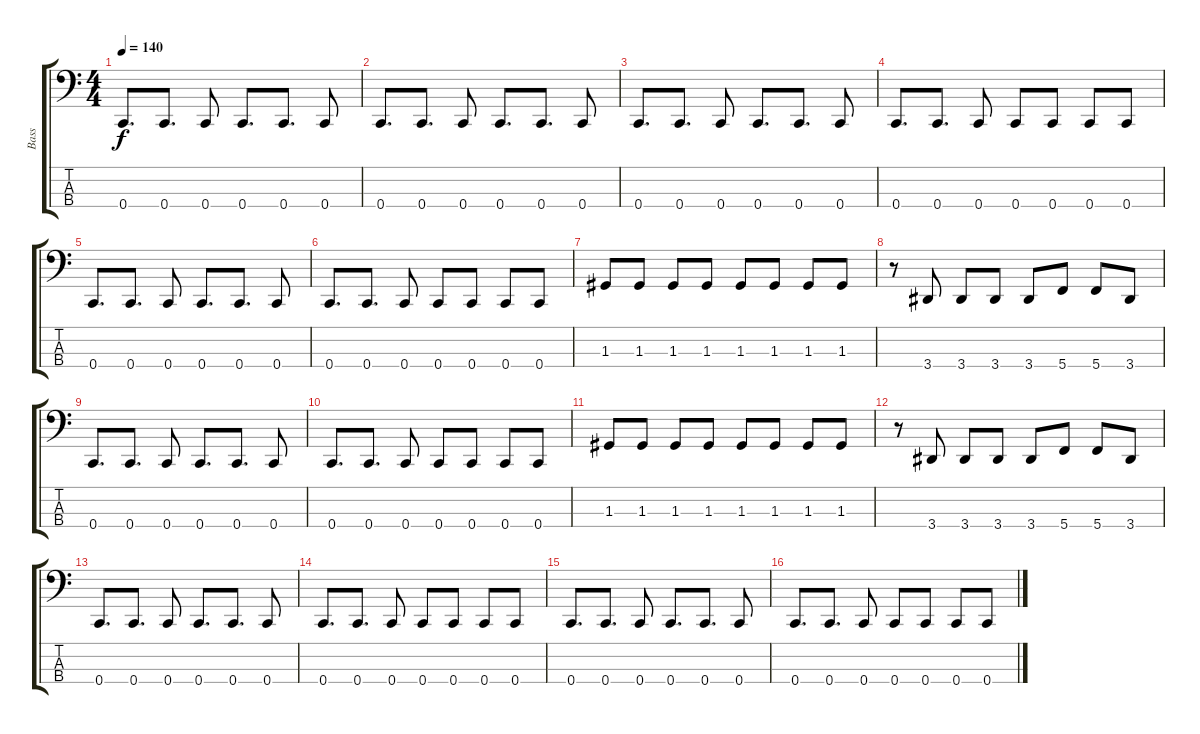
\track ("Bass" "Bass") {instrument electricbassfinger}
\staff {score tabs}
\tuning (F2 C2 G1 C1) {hide}
\ts (4 4)
\tempo 140
\clef f4
\ks c
0.4.8{d dy f} 0.4.8{d} 0.4.8 0.4.8{d} 0.4.8{d} 0.4.8 |
0.4.8{d} 0.4.8{d} 0.4.8 0.4.8{d} 0.4.8{d} 0.4.8 |
0.4.8{d} 0.4.8{d} 0.4.8 0.4.8{d} 0.4.8{d} 0.4.8 |
0.4.8{d} 0.4.8{d} 0.4.8 0.4.8 0.4.8 0.4.8 0.4.8 |
0.4.8{d} 0.4.8{d} 0.4.8 0.4.8{d} 0.4.8{d} 0.4.8 |
0.4.8{d} 0.4.8{d} 0.4.8 0.4.8 0.4.8 0.4.8 0.4.8 |
1.3.8 1.3.8 1.3.8 1.3.8 1.3.8 1.3.8 1.3.8 1.3.8 |
r.8 3.4.8 3.4.8 3.4.8 3.4.8 5.4.8 5.4.8 3.4.8 |
0.4.8{d} 0.4.8{d} 0.4.8 0.4.8{d} 0.4.8{d} 0.4.8 |
0.4.8{d} 0.4.8{d} 0.4.8 0.4.8 0.4.8 0.4.8 0.4.8 |
1.3.8 1.3.8 1.3.8 1.3.8 1.3.8 1.3.8 1.3.8 1.3.8 |
r.8 3.4.8 3.4.8 3.4.8 3.4.8 5.4.8 5.4.8 3.4.8 |
0.4.8{d} 0.4.8{d} 0.4.8 0.4.8{d} 0.4.8{d} 0.4.8 |
0.4.8{d} 0.4.8{d} 0.4.8 0.4.8 0.4.8 0.4.8 0.4.8 |
0.4.8{d} 0.4.8{d} 0.4.8 0.4.8{d} 0.4.8{d} 0.4.8 |
0.4.8{d} 0.4.8{d} 0.4.8 0.4.8 0.4.8 0.4.8 0.4.8
